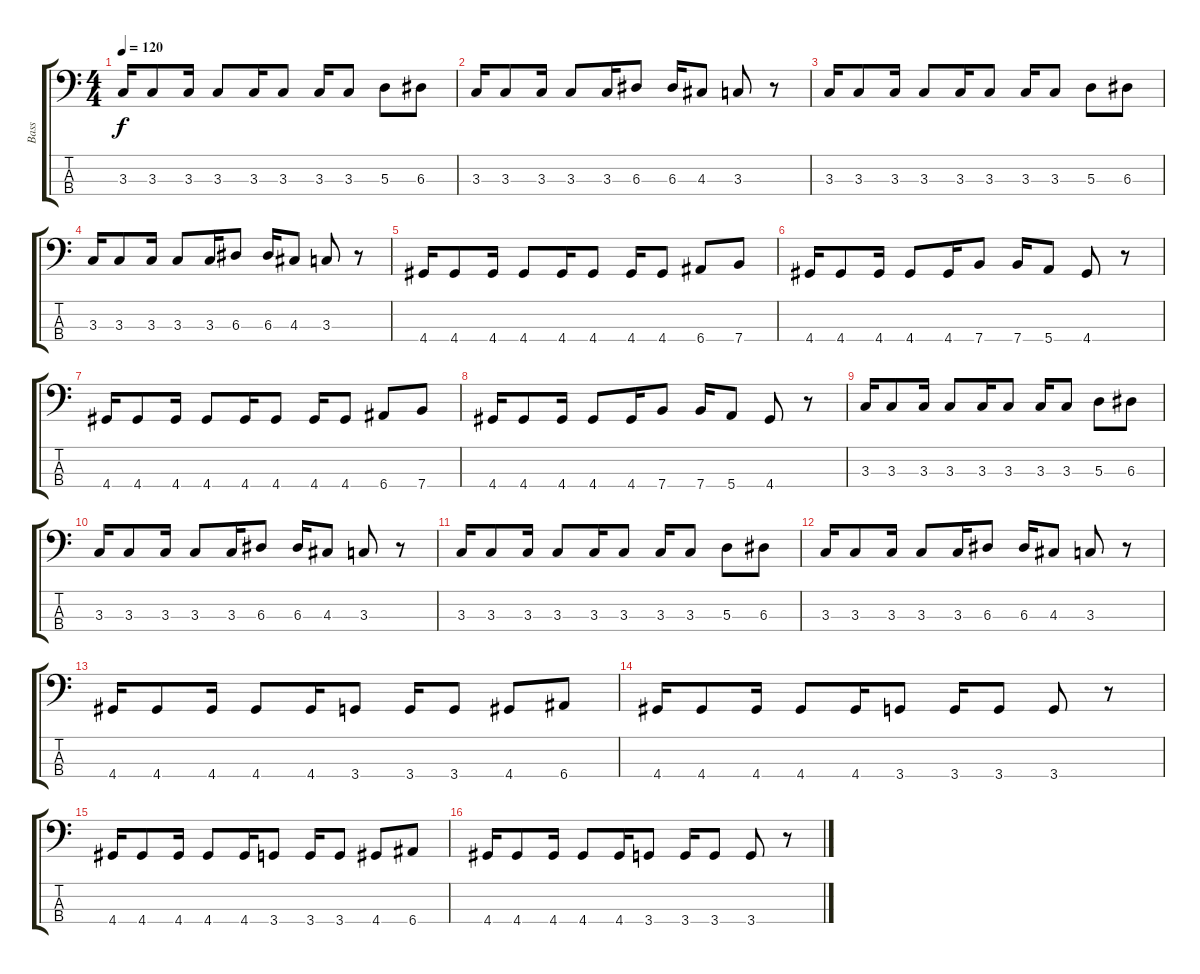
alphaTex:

\track ("Bass" "Bass") {instrument synthbass1}
\staff {score tabs}
\tuning (G2 D2 A1 E1) {hide}
\ts (4 4)
\tempo 120
\clef f4
\ks c
3.3.16{dy f} 3.3.8 3.3.16 3.3.8 3.3.16 3.3.8 3.3.16 3.3.8 5.3.8 6.3.8 |
3.3.16 3.3.8 3.3.16 3.3.8 3.3.16 6.3.8 6.3.16 4.3.8 3.3.8 r.8 |
3.3.16 3.3.8 3.3.16 3.3.8 3.3.16 3.3.8 3.3.16 3.3.8 5.3.8 6.3.8 |
3.3.16 3.3.8 3.3.16 3.3.8 3.3.16 6.3.8 6.3.16 4.3.8 3.3.8 r.8 |
4.4.16 4.4.8 4.4.16 4.4.8 4.4.16 4.4.8 4.4.16 4.4.8 6.4.8 7.4.8 |
4.4.16 4.4.8 4.4.16 4.4.8 4.4.16 7.4.8 7.4.16 5.4.8 4.4.8 r.8 |
4.4.16 4.4.8 4.4.16 4.4.8 4.4.16 4.4.8 4.4.16 4.4.8 6.4.8 7.4.8 |
4.4.16 4.4.8 4.4.16 4.4.8 4.4.16 7.4.8 7.4.16 5.4.8 4.4.8 r.8 |
3.3.16 3.3.8 3.3.16 3.3.8 3.3.16 3.3.8 3.3.16 3.3.8 5.3.8 6.3.8 |
3.3.16 3.3.8 3.3.16 3.3.8 3.3.16 6.3.8 6.3.16 4.3.8 3.3.8 r.8 |
3.3.16 3.3.8 3.3.16 3.3.8 3.3.16 3.3.8 3.3.16 3.3.8 5.3.8 6.3.8 |
3.3.16 3.3.8 3.3.16 3.3.8 3.3.16 6.3.8 6.3.16 4.3.8 3.3.8 r.8 |
4.4.16 4.4.8 4.4.16 4.4.8 4.4.16 3.4.8 3.4.16 3.4.8 4.4.8 6.4.8 |
4.4.16 4.4.8 4.4.16 4.4.8 4.4.16 3.4.8 3.4.16 3.4.8 3.4.8 r.8 |
4.4.16 4.4.8 4.4.16 4.4.8 4.4.16 3.4.8 3.4.16 3.4.8 4.4.8 6.4.8 |
4.4.16 4.4.8 4.4.16 4.4.8 4.4.16 3.4.8 3.4.16 3.4.8 3.4.8 r.8
